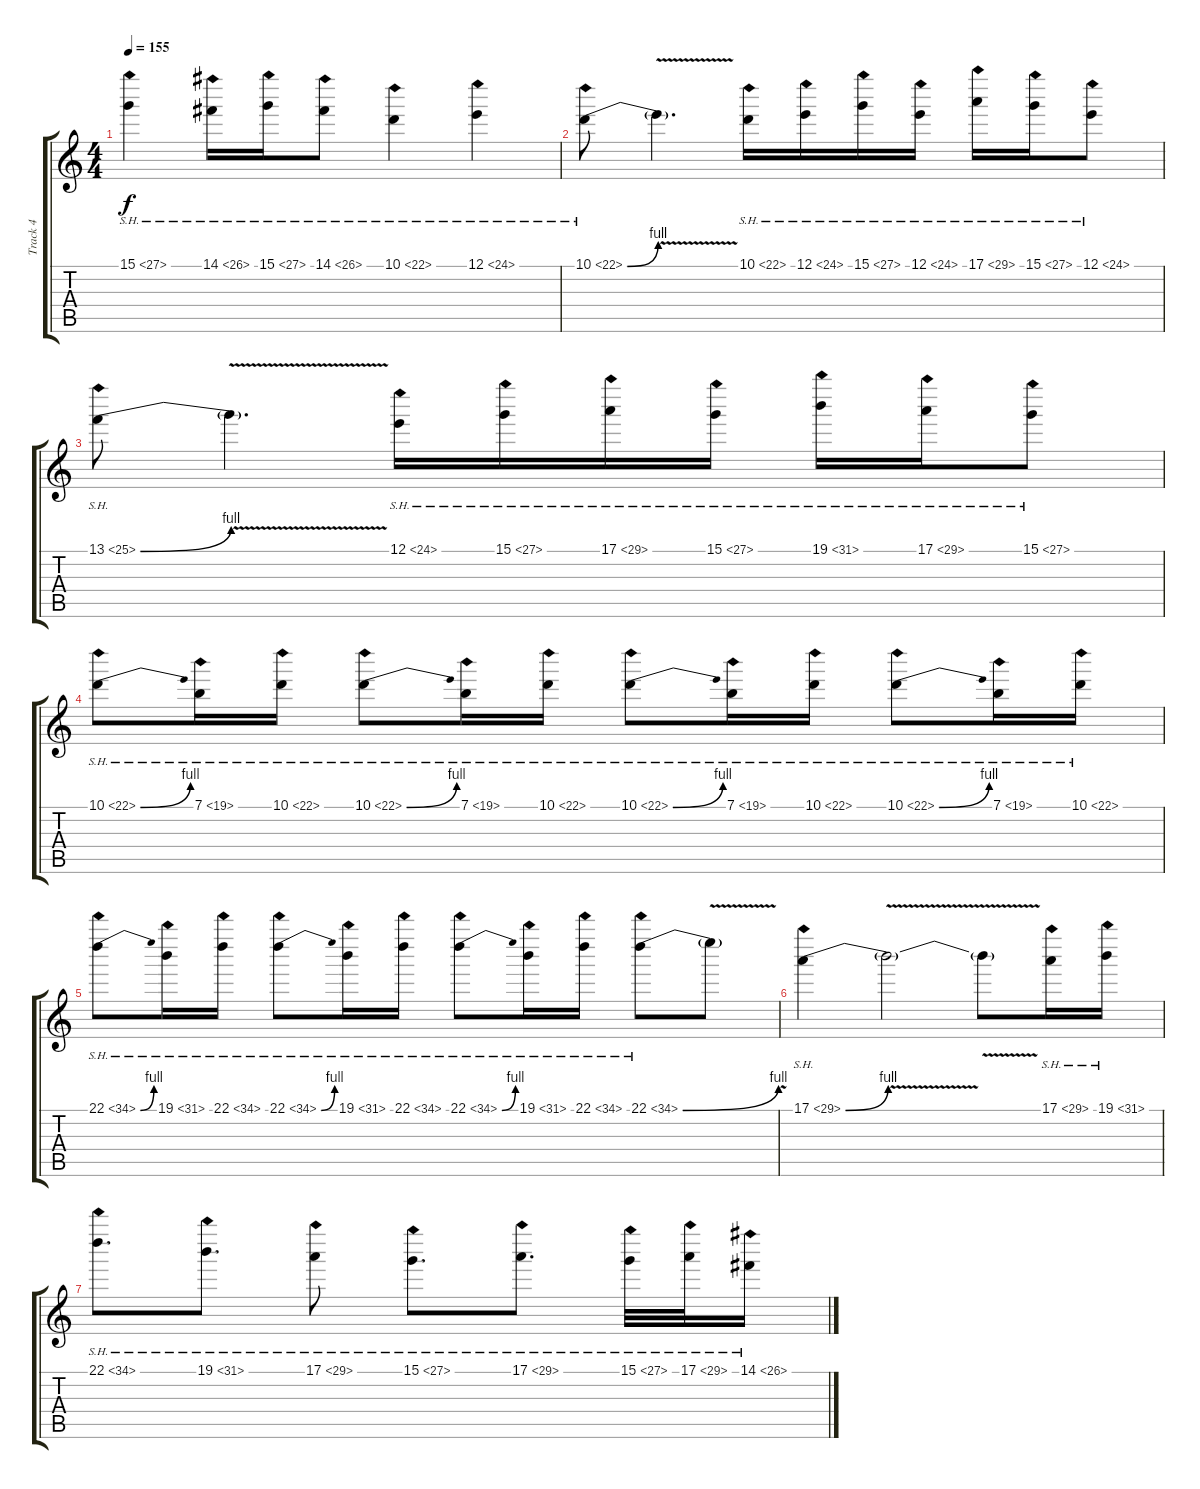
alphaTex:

\track ("Track 4" "Track 4") {instrument distortionguitar}
\staff {score tabs}
\tuning (E4 B3 G3 D3 A2 E2) {hide}
\ts (4 4)
\tempo 155
\clef g2
\ks c
15.1{sh 12}.4{dy f} 14.1{sh 12}.16 15.1{sh 12}.16 14.1{sh 12}.8 10.1{sh 12}.4 12.1{sh 12}.4 |
10.1{be (bend 0 0 60 4) sh 12}.8 10.1{v t}.4{d} 10.1{sh 12}.16 12.1{sh 12}.16 15.1{sh 12}.16 12.1{sh 12}.16 17.1{sh 12}.16 15.1{sh 12}.16 12.1{sh 12}.8 |
13.1{be (bend 0 0 60 4) sh 12}.8 13.1{v t}.4{d} 12.1{sh 12}.16 15.1{sh 12}.16 17.1{sh 12}.16 15.1{sh 12}.16 19.1{sh 12}.16 17.1{sh 12}.16 15.1{sh 12}.8 |
10.1{be (bend 0 0 60 4) sh 12}.8 7.1{sh 12}.16 10.1{sh 12}.16 10.1{be (bend 0 0 60 4) sh 12}.8 7.1{sh 12}.16 10.1{sh 12}.16 10.1{be (bend 0 0 60 4) sh 12}.8 7.1{sh 12}.16 10.1{sh 12}.16 10.1{be (bend 0 0 60 4) sh 12}.8 7.1{sh 12}.16 10.1{sh 12}.16 |
22.1{be (bend 0 0 60 4) sh 12}.8 19.1{sh 12}.16 22.1{sh 12}.16 22.1{be (bend 0 0 60 4) sh 12}.8 19.1{sh 12}.16 22.1{sh 12}.16 22.1{be (bend 0 0 60 4) sh 12}.8 19.1{sh 12}.16 22.1{sh 12}.16 22.1{be (bend 0 0 60 4) sh 12}.8 22.1{v t}.8 |
17.1{be (bend 0 0 60 4) sh 12}.4 17.1{v t}.2 17.1{t}.8 17.1{sh 12}.16 19.1{sh 12}.16 |
22.1{sh 12}.8{d} 19.1{sh 12}.8{d} 17.1{sh 12}.8 15.1{sh 12}.8{d} 17.1{sh 12}.8{d} 15.1{sh 12}.32 17.1{sh 12}.32 14.1{sh 12}.16
